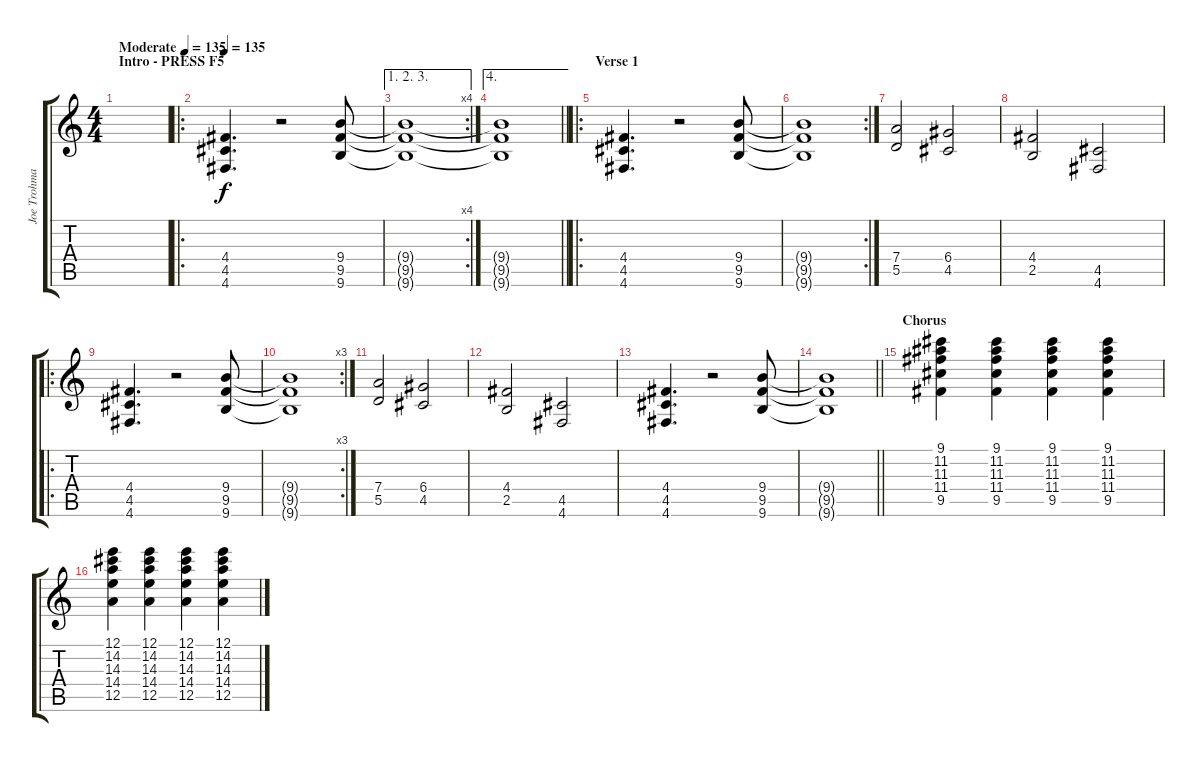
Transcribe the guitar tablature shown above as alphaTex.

\track ("Joe Trohman" "Joe Trohma") {instrument distortionguitar}
\staff {score tabs}
\tuning (E4 B3 G3 D3 A2 D2) {hide}
\ts (4 4)
\section ("" "Intro - PRESS F5 ")
\tempo (135 "Moderate")
\clef g2
\ks c
|
\ro
\tempo 135
(4.4 4.5 4.6).4{d} r.2 (9.4 9.5 9.6).8 |
\ae (1 2 3)
\rc 4
(9.4{t} 9.5{t} 9.6{t}).1 |
\ae 4
\barLineRight lightlight
(9.4{t} 9.5{t} 9.6{t}).1 |
\ro
\section ("" "Verse 1")
(4.4 4.5 4.6).4{d} r.2 (9.4 9.5 9.6).8 |
\rc 2
(9.4{t} 9.5{t} 9.6{t}).1 |
(7.4 5.5).2 (6.4 4.5).2 |
(4.4 2.5).2 (4.5 4.6).2 |
\ro
(4.4 4.5 4.6).4{d} r.2 (9.4 9.5 9.6).8 |
\rc 3
(9.4{t} 9.5{t} 9.6{t}).1 |
(7.4 5.5).2 (6.4 4.5).2 |
(4.4 2.5).2 (4.5 4.6).2 |
(4.4 4.5 4.6).4{d} r.2 (9.4 9.5 9.6).8 |
\barLineRight lightlight
(9.4{t} 9.5{t} 9.6{t}).1 |
\section ("" "Chorus")
(9.1 11.2 11.3 11.4 9.5).4 (9.1 11.2 11.3 11.4 9.5).4 (9.1 11.2 11.3 11.4 9.5).4 (9.1 11.2 11.3 11.4 9.5).4 |
(12.1 14.2 14.3 14.4 12.5).4 (12.1 14.2 14.3 14.4 12.5).4 (12.1 14.2 14.3 14.4 12.5).4 (12.1 14.2 14.3 14.4 12.5).4
